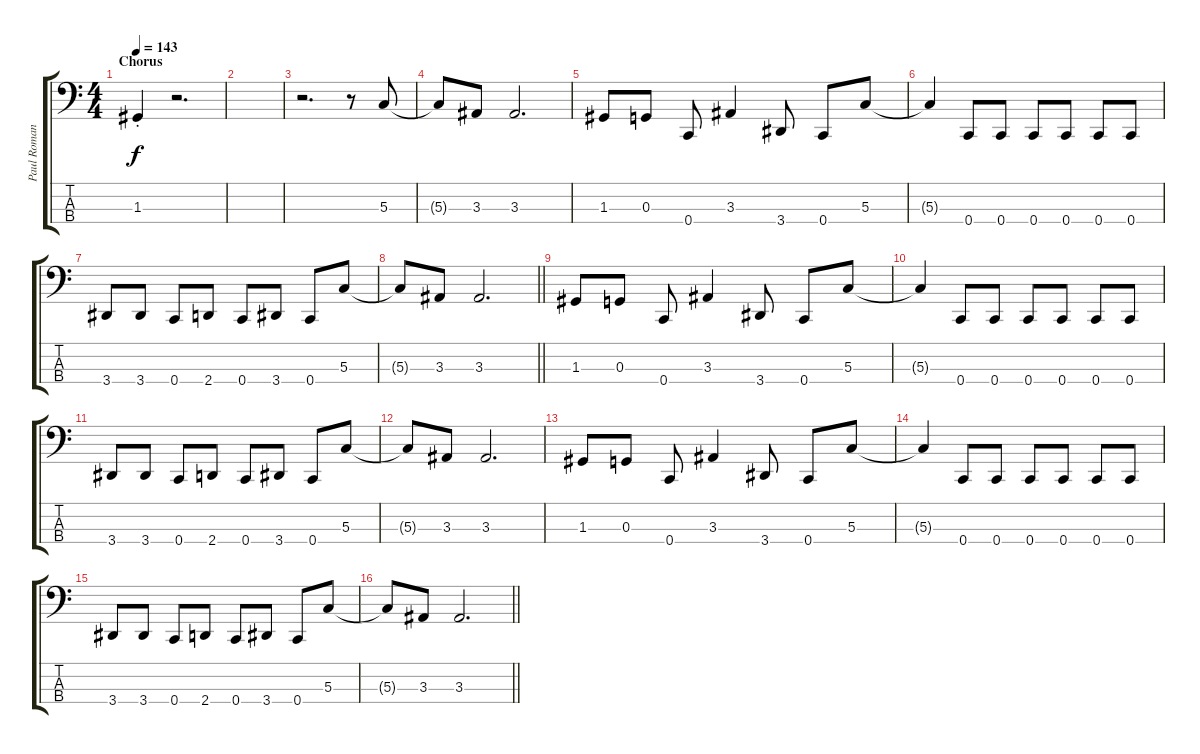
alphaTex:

\track ("Paul Romanko" "Paul Roman") {instrument electricbasspick}
\staff {score tabs}
\tuning (F2 C2 G1 C1) {hide}
\ts (4 4)
\section ("" "Chorus")
\tempo 143
\clef f4
\ks c
1.3{st}.4{dy f} r.2{d} |
|
r.2{d} r.8 5.3.8 |
5.3{t}.8 3.3.8 3.3.2{d} |
1.3.8 0.3.8 0.4.8 3.3.4 3.4.8 0.4.8 5.3.8 |
5.3{t}.4 0.4.8 0.4.8 0.4.8 0.4.8 0.4.8 0.4.8 |
3.4.8 3.4.8 0.4.8 2.4.8 0.4.8 3.4.8 0.4.8 5.3.8 |
\barLineRight lightlight
5.3{t}.8 3.3.8 3.3.2{d} |
1.3.8 0.3.8 0.4.8 3.3.4 3.4.8 0.4.8 5.3.8 |
5.3{t}.4 0.4.8 0.4.8 0.4.8 0.4.8 0.4.8 0.4.8 |
3.4.8 3.4.8 0.4.8 2.4.8 0.4.8 3.4.8 0.4.8 5.3.8 |
5.3{t}.8 3.3.8 3.3.2{d} |
1.3.8 0.3.8 0.4.8 3.3.4 3.4.8 0.4.8 5.3.8 |
5.3{t}.4 0.4.8 0.4.8 0.4.8 0.4.8 0.4.8 0.4.8 |
3.4.8 3.4.8 0.4.8 2.4.8 0.4.8 3.4.8 0.4.8 5.3.8 |
\barLineRight lightlight
5.3{t}.8 3.3.8 3.3.2{d}
